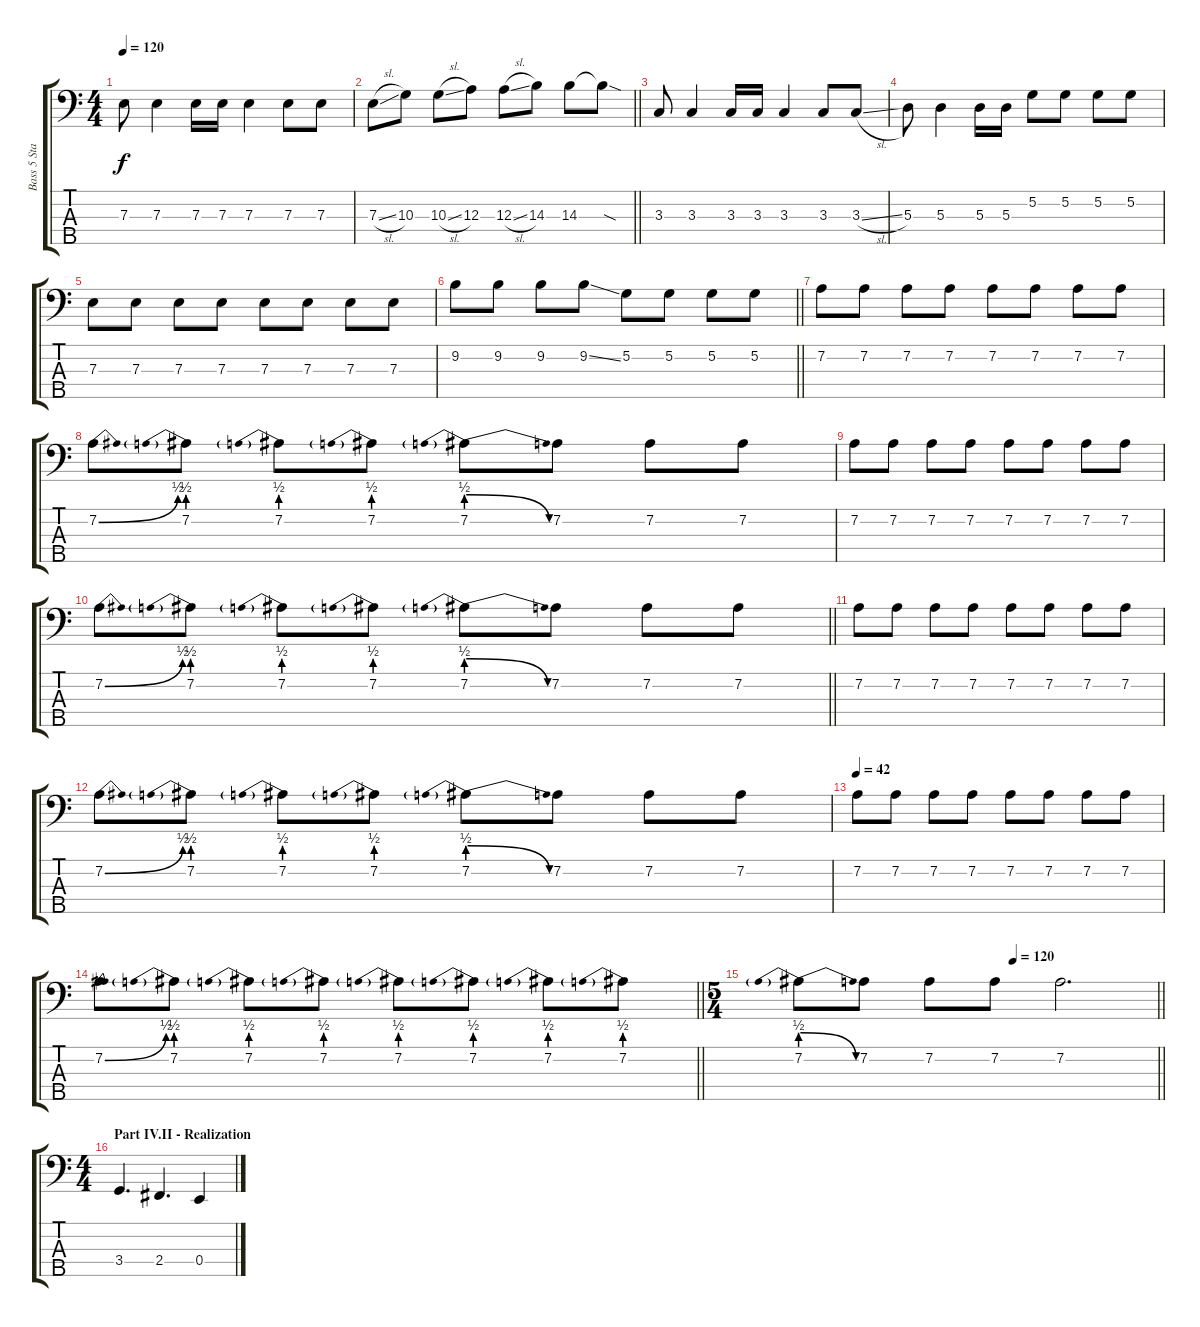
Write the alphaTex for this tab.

\track ("Bass 5 Standard" "Bass 5 Sta") {instrument electricbassfinger}
\staff {score tabs}
\tuning (G2 D2 A1 E1 B0) {hide}
\ts (4 4)
\tempo 120
\clef f4
\ks c
7.3.8{dy f} 7.3.4 7.3.16 7.3.16 7.3.4 7.3.8 7.3.8 |
\barLineRight lightlight
7.3{sl}.8 10.3.8 10.3{sl}.8 12.3.8 12.3{sl}.8 14.3.8 14.3.8 14.3{sod t}.8 |
3.3.8 3.3.4 3.3.16 3.3.16 3.3.4 3.3.8 3.3{sl}.8 |
5.3.8 5.3.4 5.3.16 5.3.16 5.2.8 5.2.8 5.2.8 5.2.8 |
7.3.8 7.3.8 7.3.8 7.3.8 7.3.8 7.3.8 7.3.8 7.3.8 |
\barLineRight lightlight
9.2.8 9.2.8 9.2.8 9.2{ss}.8 5.2.8 5.2.8 5.2.8 5.2.8 |
\section ("" "")
7.2.8 7.2.8 7.2.8 7.2.8 7.2.8 7.2.8 7.2.8 7.2.8 |
7.2{be (bend 0 0 60 2)}.8 7.2{be (prebend 0 2 60 2)}.8 7.2{be (prebend 0 2 60 2)}.8 7.2{be (prebend 0 2 60 2)}.8 7.2{be (prebendrelease 0 2 60 0)}.8 7.2.8 7.2.8 7.2.8 |
7.2.8 7.2.8 7.2.8 7.2.8 7.2.8 7.2.8 7.2.8 7.2.8 |
\barLineRight lightlight
7.2{be (bend 0 0 60 2)}.8 7.2{be (prebend 0 2 60 2)}.8 7.2{be (prebend 0 2 60 2)}.8 7.2{be (prebend 0 2 60 2)}.8 7.2{be (prebendrelease 0 2 60 0)}.8 7.2.8 7.2.8 7.2.8 |
7.2.8 7.2.8 7.2.8 7.2.8 7.2.8 7.2.8 7.2.8 7.2.8 |
7.2{be (bend 0 0 60 2)}.8 7.2{be (prebend 0 2 60 2)}.8 7.2{be (prebend 0 2 60 2)}.8 7.2{be (prebend 0 2 60 2)}.8 7.2{be (prebendrelease 0 2 60 0)}.8 7.2.8 7.2.8 7.2.8 |
\tempo 42
7.2.8 7.2.8 7.2.8 7.2.8 7.2.8 7.2.8 7.2.8 7.2.8 |
\barLineRight lightlight
7.2{be (bend 0 0 60 2)}.8 7.2{be (prebend 0 2 60 2)}.8 7.2{be (prebend 0 2 60 2)}.8 7.2{be (prebend 0 2 60 2)}.8 7.2{be (prebend 0 2 60 2)}.8 7.2{be (prebend 0 2 60 2)}.8 7.2{be (prebend 0 2 60 2)}.8 7.2{be (prebend 0 2 60 2)}.8 |
\ts (5 4)
\tempo (120 0.6)
\barLineRight lightlight
7.2{be (prebendrelease 0 2 60 0)}.8 7.2.8 7.2.8 7.2.8 7.2.2{d} |
\ts (4 4)
\section ("" "Part IV.II - Realization")
3.4.4{d} 2.4.4{d} 0.4.4
